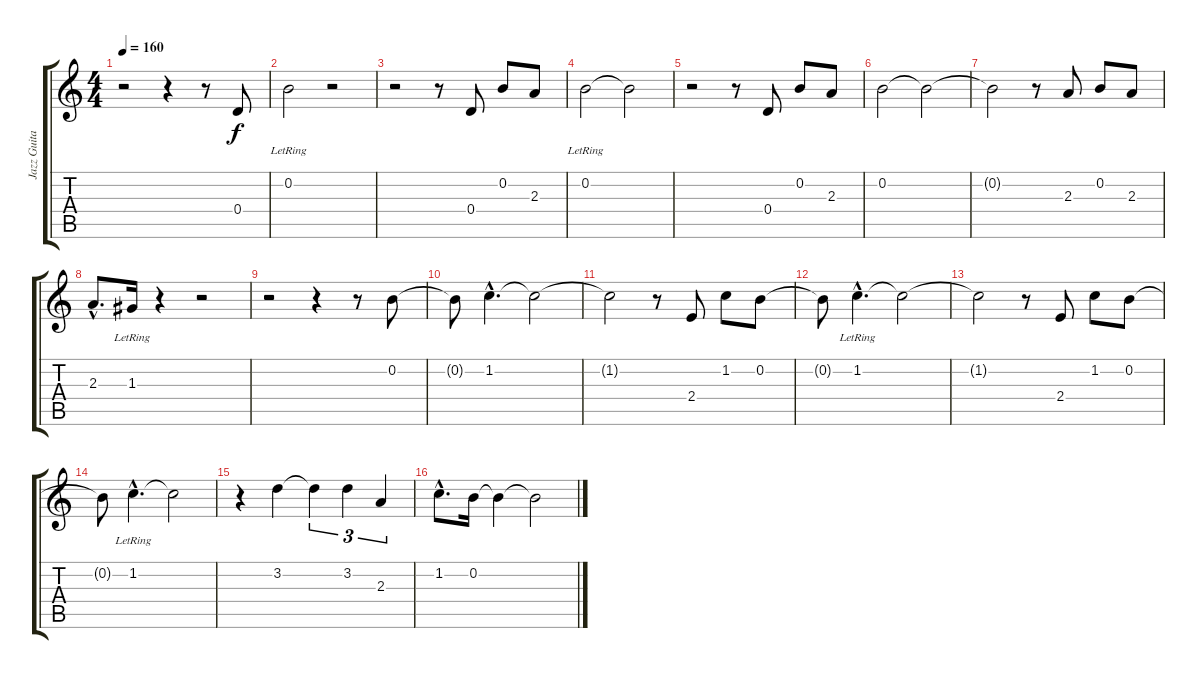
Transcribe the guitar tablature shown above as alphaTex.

\track ("Jazz Guitar" "Jazz Guita") {instrument electricguitarjazz}
\staff {score tabs}
\tuning (E4 B3 G3 D3 A2 E2) {hide}
\ts (4 4)
\tempo 160
\clef g2
\ks c
r.2{dy f} r.4 r.8 0.4.8 |
0.2{lr}.2 r.2 |
r.2 r.8 0.4.8 0.2.8 2.3.8 |
0.2{lr}.2 0.2{t}.2 |
r.2 r.8 0.4.8 0.2.8 2.3.8 |
0.2.2 0.2{t}.2 |
0.2{t}.2 r.8 2.3.8 0.2.8 2.3.8 |
2.3{hac}.8{d} 1.3{lr}.16 r.4 r.2 |
r.2 r.4 r.8 0.2.8 |
0.2{t}.8 1.2{hac}.4{d} 1.2{t}.2 |
1.2{t}.2 r.8 2.4.8 1.2.8 0.2.8 |
0.2{t}.8 1.2{hac lr}.4{d} 1.2{t}.2 |
1.2{t}.2 r.8 2.4.8 1.2.8 0.2.8 |
0.2{t}.8 1.2{hac lr}.4{d} 1.2{t}.2 |
r.4 3.2.4 3.2{t}.4{tu (3 2)} 3.2.4{tu (3 2)} 2.3.4{tu (3 2)} |
1.2{hac}.8{d} 0.2.16 0.2{t}.4 0.2{t}.2
